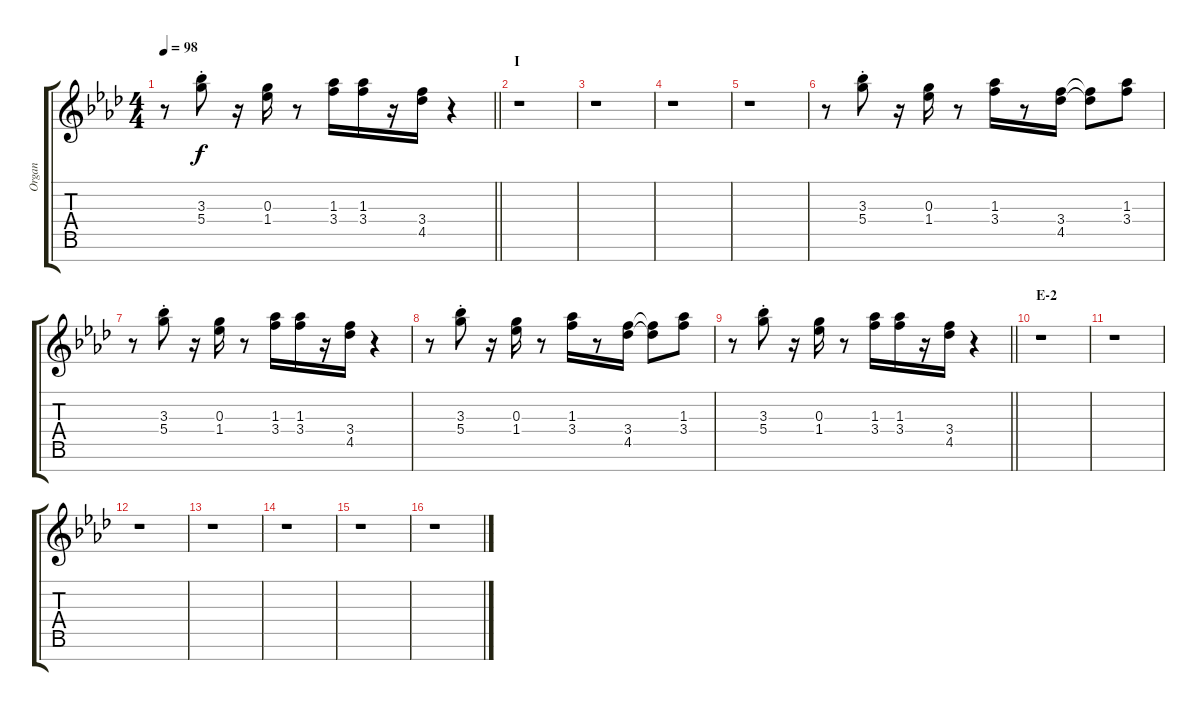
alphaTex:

\track ("Organ" "Organ") {instrument rockorgan}
\staff {score tabs}
\tuning (E6 B5 G5 D5 A4 E4 B3) {hide}
\ts (4 4)
\tempo 98
\clef g2
\barLineRight lightlight
\ks ab
r.8{dy f} (3.3{st} 5.4{st}).8 r.16 (0.3 1.4).16 r.8 (1.3 3.4).16 (1.3 3.4).16 r.16 (3.4 4.5).16 r.4 |
\section ("" "I")
r.1 |
r.1 |
r.1 |
r.1 |
r.8 (3.3{st} 5.4{st}).8 r.16 (0.3 1.4).16 r.8 (1.3 3.4).16 r.8 (3.4 4.5).16 (3.4{t} 4.5{t}).8 (1.3 3.4).8 |
r.8 (3.3{st} 5.4{st}).8 r.16 (0.3 1.4).16 r.8 (1.3 3.4).16 (1.3 3.4).16 r.16 (3.4 4.5).16 r.4 |
r.8 (3.3{st} 5.4{st}).8 r.16 (0.3 1.4).16 r.8 (1.3 3.4).16 r.8 (3.4 4.5).16 (3.4{t} 4.5{t}).8 (1.3 3.4).8 |
\barLineRight lightlight
r.8 (3.3{st} 5.4{st}).8 r.16 (0.3 1.4).16 r.8 (1.3 3.4).16 (1.3 3.4).16 r.16 (3.4 4.5).16 r.4 |
\section ("" "E-2")
r.1 |
r.1 |
r.1 |
r.1 |
r.1 |
r.1 |
r.1
